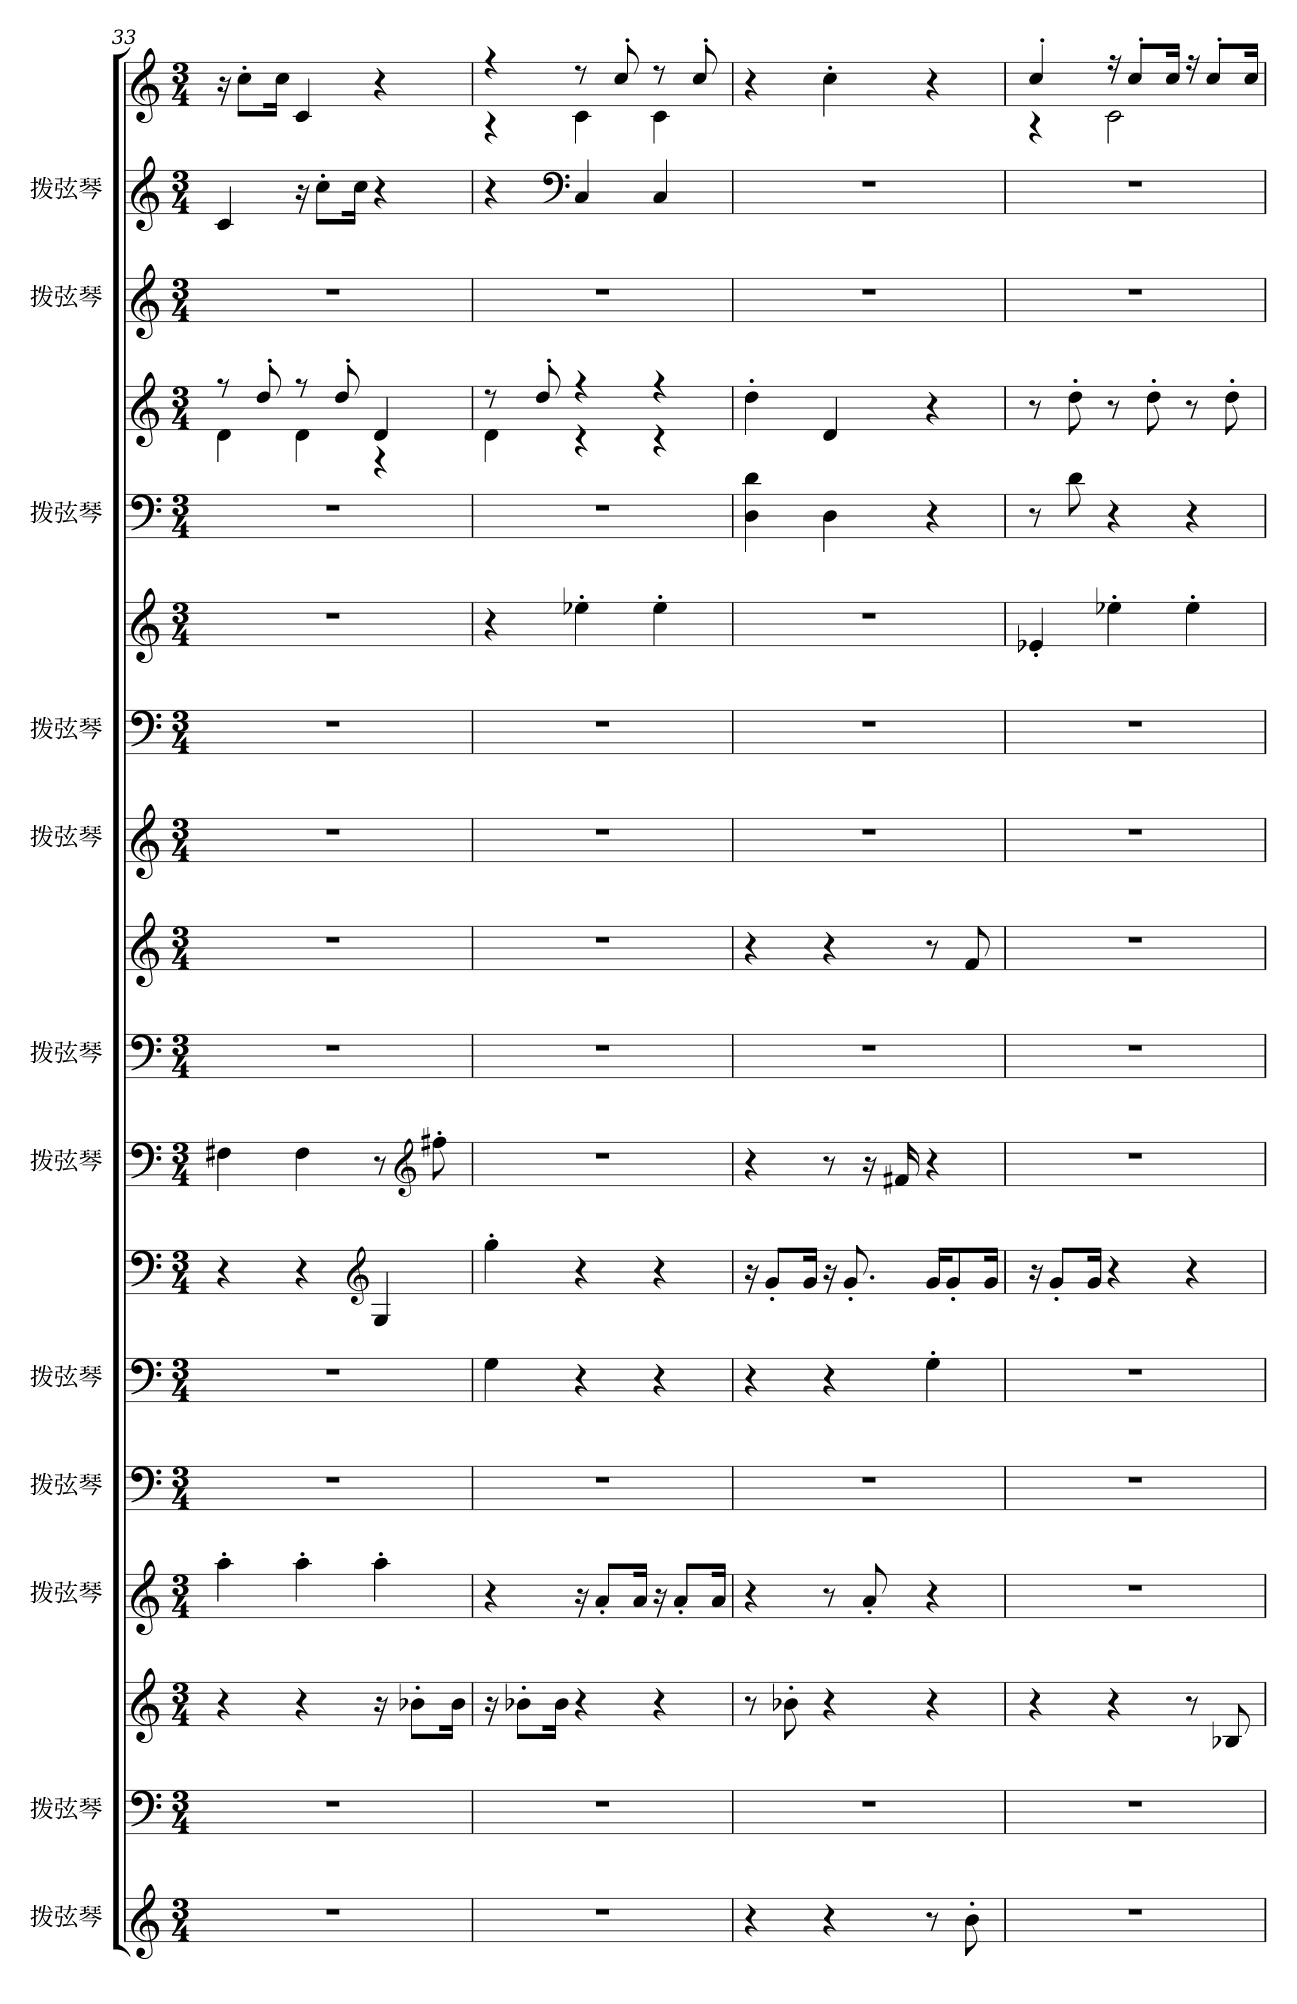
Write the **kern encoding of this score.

**kern	**kern	**kern	**kern	**kern	**kern	**kern	**kern	**kern	**kern	**kern	**kern	**kern	**kern	**kern	**kern	**kern	**kern
*part12	*part11	*part11	*part10	*part9	*part8	*part8	*part7	*part6	*part6	*part5	*part4	*part4	*part3	*part3	*part2	*part1	*part1
*staff18	*staff17	*staff16	*staff15	*staff14	*staff13	*staff12	*staff11	*staff10	*staff9	*staff8	*staff7	*staff6	*staff5	*staff4	*staff3	*staff2	*staff1
*I"拨弦琴	*I"拨弦琴	*	*I"拨弦琴	*I"拨弦琴	*I"拨弦琴	*	*I"拨弦琴	*I"拨弦琴	*	*I"拨弦琴	*I"拨弦琴	*	*I"拨弦琴	*	*I"拨弦琴	*I"拨弦琴	*
*clefG2	*clefF4	*clefG2	*clefG2	*clefF4	*clefF4	*clefF4	*clefF4	*clefF4	*clefG2	*clefG2	*clefF4	*clefG2	*clefF4	*clefG2	*clefG2	*clefG2	*clefG2
*k[]	*k[]	*k[]	*k[]	*k[]	*k[]	*k[]	*k[]	*k[]	*k[]	*k[]	*k[]	*k[]	*k[]	*k[]	*k[]	*k[]	*k[]
*M3/4	*M3/4	*M3/4	*M3/4	*M3/4	*M3/4	*M3/4	*M3/4	*M3/4	*M3/4	*M3/4	*M3/4	*M3/4	*M3/4	*M3/4	*M3/4	*M3/4	*M3/4
=33	=33	=33	=33	=33	=33	=33	=33	=33	=33	=33	=33	=33	=33	=33	=33	=33	=33
*	*	*	*	*	*	*	*	*	*	*	*	*	*	*^	*	*	*
2.r	2.r	4r	4aa'\	2.r	2.r	4r	4F#X\	2.r	2.r	2.r	2.r	2.r	2.r	8r	4d\	2.r	4c/	16r
.	.	.	.	.	.	.	.	.	.	.	.	.	.	.	.	.	.	8cc'\L
.	.	.	.	.	.	.	.	.	.	.	.	.	.	8dd'/	.	.	.	.
.	.	.	.	.	.	.	.	.	.	.	.	.	.	.	.	.	.	16cc\Jk
.	.	4r	4aa'\	.	.	4r	4F#\	.	.	.	.	.	.	8r	4d\	.	16r	4c/
.	.	.	.	.	.	.	.	.	.	.	.	.	.	.	.	.	8cc'\L	.
.	.	.	.	.	.	.	.	.	.	.	.	.	.	8dd'/	.	.	.	.
.	.	.	.	.	.	.	.	.	.	.	.	.	.	.	.	.	16cc\Jk	.
*	*	*	*	*	*	*clefG2	*	*	*	*	*	*	*	*	*	*	*	*
.	.	16r	4aa'\	.	.	4G/	8r	.	.	.	.	.	.	4d/	4r	.	4r	4r
.	.	8b-X'\L	.	.	.	.	.	.	.	.	.	.	.	.	.	.	.	.
*	*	*	*	*	*	*	*clefG2	*	*	*	*	*	*	*	*	*	*	*
.	.	.	.	.	.	.	8ff#X'\	.	.	.	.	.	.	.	.	.	.	.
.	.	16b-\Jk	.	.	.	.	.	.	.	.	.	.	.	.	.	.	.	.
=34	=34	=34	=34	=34	=34	=34	=34	=34	=34	=34	=34	=34	=34	=34	=34	=34	=34	=34
*	*	*	*	*	*	*	*	*	*	*	*	*	*	*	*	*	*	*^
2.r	2.r	16r	4r	2.r	4G\	4gg'\	2.r	2.r	2.r	2.r	2.r	4r	2.r	8r	4d\	2.r	4r	4r	4r
.	.	8b-X'\L	.	.	.	.	.	.	.	.	.	.	.	.	.	.	.	.	.
.	.	.	.	.	.	.	.	.	.	.	.	.	.	8dd'/	.	.	.	.	.
.	.	16b-\Jk	.	.	.	.	.	.	.	.	.	.	.	.	.	.	.	.	.
*	*	*	*	*	*	*	*	*	*	*	*	*	*	*	*	*	*clefF4	*	*
.	.	4r	16r	.	4r	4r	.	.	.	.	.	4ee-X'\	.	4r	4r	.	4C/	8r	4c\
.	.	.	8a'/L	.	.	.	.	.	.	.	.	.	.	.	.	.	.	.	.
.	.	.	.	.	.	.	.	.	.	.	.	.	.	.	.	.	.	8cc'/	.
.	.	.	16a/Jk	.	.	.	.	.	.	.	.	.	.	.	.	.	.	.	.
.	.	4r	16r	.	4r	4r	.	.	.	.	.	4ee-'\	.	4r	4r	.	4C/	8r	4c\
.	.	.	8a'/L	.	.	.	.	.	.	.	.	.	.	.	.	.	.	.	.
.	.	.	.	.	.	.	.	.	.	.	.	.	.	.	.	.	.	8cc'/	.
.	.	.	16a/Jk	.	.	.	.	.	.	.	.	.	.	.	.	.	.	.	.
*	*	*	*	*	*	*	*	*	*	*	*	*	*	*v	*v	*	*	*v	*v
!!LO:PB:g=z
=35	=35	=35	=35	=35	=35	=35	=35	=35	=35	=35	=35	=35	=35	=35	=35	=35	=35
4r	2.r	8r	4r	2.r	4r	16r	4r	2.r	4r	2.r	2.r	2.r	4D\ 4d\	4dd'\	2.r	2.r	4r
.	.	.	.	.	.	8g'/L	.	.	.	.	.	.	.	.	.	.	.
.	.	8b-X'\	.	.	.	.	.	.	.	.	.	.	.	.	.	.	.
.	.	.	.	.	.	16g/Jk	.	.	.	.	.	.	.	.	.	.	.
4r	.	4r	8r	.	4r	16r	8r	.	4r	.	.	.	4D\	4d/	.	.	4cc'\
.	.	.	.	.	.	8.g'/	.	.	.	.	.	.	.	.	.	.	.
.	.	.	8a'/	.	.	.	16r	.	.	.	.	.	.	.	.	.	.
.	.	.	.	.	.	.	16f#X/	.	.	.	.	.	.	.	.	.	.
8r	.	4r	4r	.	4G'\	16g/KL	4r	.	8r	.	.	.	4r	4r	.	.	4r
.	.	.	.	.	.	8g'/	.	.	.	.	.	.	.	.	.	.	.
8b'\	.	.	.	.	.	.	.	.	8f/	.	.	.	.	.	.	.	.
.	.	.	.	.	.	16g/Jk	.	.	.	.	.	.	.	.	.	.	.
=36	=36	=36	=36	=36	=36	=36	=36	=36	=36	=36	=36	=36	=36	=36	=36	=36	=36
*	*	*	*	*	*	*	*	*	*	*	*	*	*	*	*	*	*^
2.r	2.r	4r	2.r	2.r	2.r	16r	2.r	2.r	2.r	2.r	2.r	4e-X'/	8r	8r	2.r	2.r	4cc'/	4r
.	.	.	.	.	.	8g'/L	.	.	.	.	.	.	.	.	.	.	.	.
.	.	.	.	.	.	.	.	.	.	.	.	.	8d\	8dd'\	.	.	.	.
.	.	.	.	.	.	16g/Jk	.	.	.	.	.	.	.	.	.	.	.	.
.	.	4r	.	.	.	4r	.	.	.	.	.	4ee-X'\	4r	8r	.	.	16r	2c\
.	.	.	.	.	.	.	.	.	.	.	.	.	.	.	.	.	8cc'/L	.
.	.	.	.	.	.	.	.	.	.	.	.	.	.	8dd'\	.	.	.	.
.	.	.	.	.	.	.	.	.	.	.	.	.	.	.	.	.	16cc/Jk	.
.	.	8r	.	.	.	4r	.	.	.	.	.	4ee-'\	4r	8r	.	.	16r	.
.	.	.	.	.	.	.	.	.	.	.	.	.	.	.	.	.	8cc'/L	.
.	.	8B-X/	.	.	.	.	.	.	.	.	.	.	.	8dd'\	.	.	.	.
.	.	.	.	.	.	.	.	.	.	.	.	.	.	.	.	.	16cc/Jk	.
*	*	*	*	*	*	*	*	*	*	*	*	*	*	*	*	*	*v	*v
=	=	=	=	=	=	=	=	=	=	=	=	=	=	=	=	=	=
*-	*-	*-	*-	*-	*-	*-	*-	*-	*-	*-	*-	*-	*-	*-	*-	*-	*-
